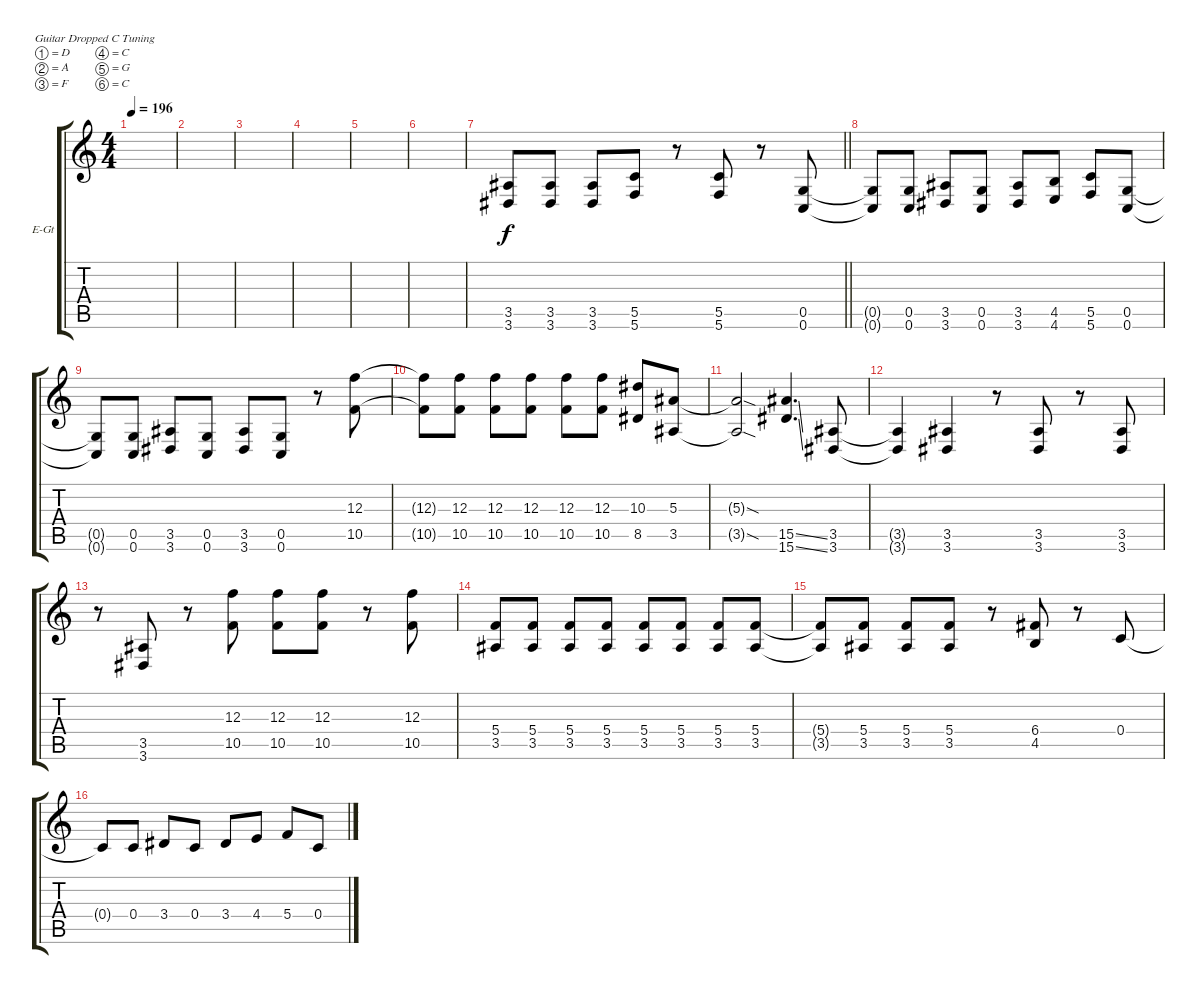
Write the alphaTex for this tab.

\defaultSystemsLayout 4
\bracketExtendMode groupsimilarinstruments
\firstSystemTrackNameOrientation horizontal
\otherSystemsTrackNameOrientation horizontal
\track ("R Guitar <Dist>" "E-Gt") {instrument distortionguitar}
\staff {score tabs}
\tuning (D4 A3 F3 C3 G2 C2)
\ts (4 4)
\tempo 196
\clef g2
\ks c
|
|
|
|
|
|
\barLineRight lightlight
(3.6 3.5).8 (3.6 3.5).8 (3.6 3.5).8 (5.6 5.5).8 r.8 (5.6 5.5).8 r.8 (0.6 0.5).8 |
(0.6{t} 0.5{t}).8 (0.6 0.5).8 (3.6 3.5).8 (0.6 0.5).8 (3.6 3.5).8 (4.6 4.5).8 (5.6 5.5).8 (0.5 0.6).8 |
(0.6{t} 0.5{t}).8 (0.6 0.5).8 (3.6 3.5).8 (0.6 0.5).8 (3.6 3.5).8 (0.6 0.5).8 r.8 (10.5 12.3).8 |
(10.5{t} 12.3{t}).8 (10.5 12.3).8 (10.5 12.3).8 (10.5 12.3).8 (10.5 12.3).8 (10.5 12.3).8 (8.5 10.3).8 (3.5 5.3).8 |
(3.5{sod t} 5.3{sod t}).2 (15.6{ss} 15.5{ss}).4{d} (3.5 3.6).8 |
(3.6{t} 3.5{t}).4 (3.6 3.5).4 r.8 (3.6 3.5).8 r.8 (3.5 3.6).8 |
r.8 (3.5 3.6).8 r.8 (12.3 10.5).8 (12.3 10.5).8 (12.3 10.5).8 r.8 (12.3 10.5).8 |
(3.5 5.4).8 (3.5 5.4).8 (3.5 5.4).8 (3.5 5.4).8 (3.5 5.4).8 (3.5 5.4).8 (3.5 5.4).8 (3.5 5.4).8 |
(3.5{t} 5.4{t}).8 (3.5 5.4).8 (3.5 5.4).8 (3.5 5.4).8 r.8 (4.5 6.4).8 r.8 0.4.8 |
0.4{t}.8 0.4.8 3.4.8 0.4.8 3.4.8 4.4.8 5.4.8 0.4.8
